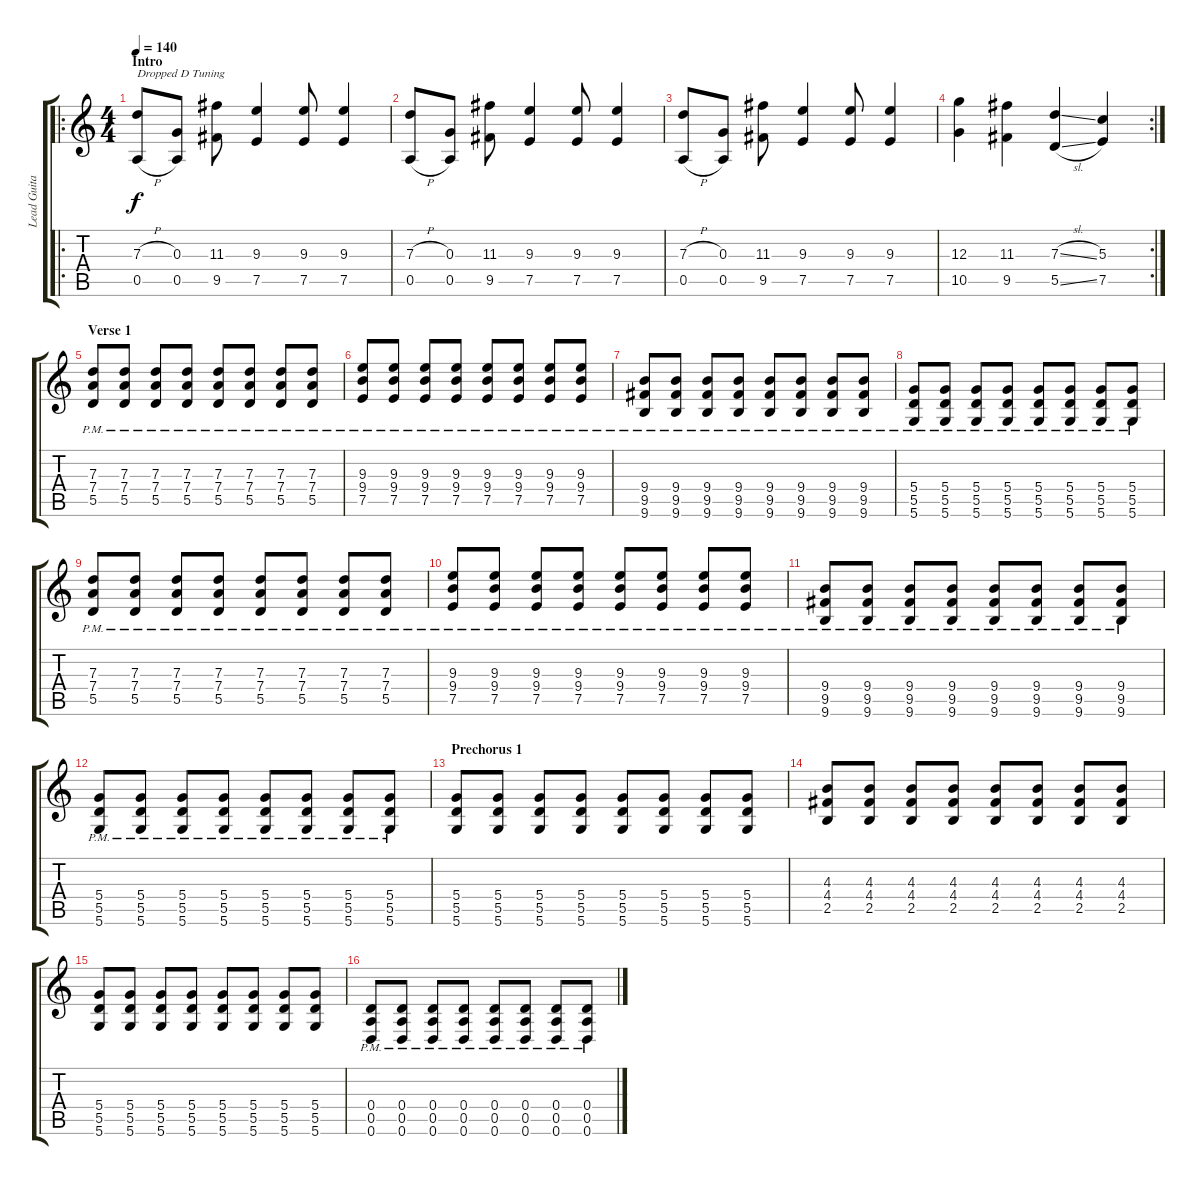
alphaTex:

\track ("Lead Guitar" "Lead Guita") {instrument distortionguitar}
\staff {score tabs}
\tuning (E4 B3 G3 D3 A2 D2) {hide}
\ro
\ts (4 4)
\section ("" "Intro")
\tempo 140
\clef g2
\ks c
(7.3{h} 0.5{h}).8{txt "Dropped D Tuning" dy f instrument distortionguitar} (0.3 0.5).8 (11.3 9.5).8 (9.3 7.5).4 (9.3 7.5).8 (9.3 7.5).4 |
(7.3{h} 0.5{h}).8 (0.3 0.5).8 (11.3 9.5).8 (9.3 7.5).4 (9.3 7.5).8 (9.3 7.5).4 |
(7.3{h} 0.5{h}).8 (0.3 0.5).8 (11.3 9.5).8 (9.3 7.5).4 (9.3 7.5).8 (9.3 7.5).4 |
\rc 2
(12.3 10.5).4 (11.3 9.5).4 (7.3{sl} 5.5{sl}).4 (5.3 7.5).4 |
\section ("" "Verse 1")
(7.3{pm} 7.4{pm} 5.5{pm}).8 (7.3{pm} 7.4{pm} 5.5{pm}).8 (7.3{pm} 7.4{pm} 5.5{pm}).8 (7.3{pm} 7.4{pm} 5.5{pm}).8 (7.3{pm} 7.4{pm} 5.5{pm}).8 (7.3{pm} 7.4{pm} 5.5{pm}).8 (7.3{pm} 7.4{pm} 5.5{pm}).8 (7.3{pm} 7.4{pm} 5.5{pm}).8 |
(9.3{pm} 9.4{pm} 7.5{pm}).8 (9.3{pm} 9.4{pm} 7.5{pm}).8 (9.3{pm} 9.4{pm} 7.5{pm}).8 (9.3{pm} 9.4{pm} 7.5{pm}).8 (9.3{pm} 9.4{pm} 7.5{pm}).8 (9.3{pm} 9.4{pm} 7.5{pm}).8 (9.3{pm} 9.4{pm} 7.5{pm}).8 (9.3{pm} 9.4{pm} 7.5{pm}).8 |
(9.4{pm} 9.5{pm} 9.6{pm}).8 (9.4{pm} 9.5{pm} 9.6{pm}).8 (9.4{pm} 9.5{pm} 9.6{pm}).8 (9.4{pm} 9.5{pm} 9.6{pm}).8 (9.4{pm} 9.5{pm} 9.6{pm}).8 (9.4{pm} 9.5{pm} 9.6{pm}).8 (9.4{pm} 9.5{pm} 9.6{pm}).8 (9.4{pm} 9.5{pm} 9.6{pm}).8 |
(5.4{pm} 5.5{pm} 5.6{pm}).8 (5.4{pm} 5.5{pm} 5.6{pm}).8 (5.4{pm} 5.5{pm} 5.6{pm}).8 (5.4{pm} 5.5{pm} 5.6{pm}).8 (5.4{pm} 5.5{pm} 5.6{pm}).8 (5.4{pm} 5.5{pm} 5.6{pm}).8 (5.4{pm} 5.5{pm} 5.6{pm}).8 (5.4{pm} 5.5{pm} 5.6{pm}).8 |
(7.3{pm} 7.4{pm} 5.5{pm}).8 (7.3{pm} 7.4{pm} 5.5{pm}).8 (7.3{pm} 7.4{pm} 5.5{pm}).8 (7.3{pm} 7.4{pm} 5.5{pm}).8 (7.3{pm} 7.4{pm} 5.5{pm}).8 (7.3{pm} 7.4{pm} 5.5{pm}).8 (7.3{pm} 7.4{pm} 5.5{pm}).8 (7.3{pm} 7.4{pm} 5.5{pm}).8 |
(9.3{pm} 9.4{pm} 7.5{pm}).8 (9.3{pm} 9.4{pm} 7.5{pm}).8 (9.3{pm} 9.4{pm} 7.5{pm}).8 (9.3{pm} 9.4{pm} 7.5{pm}).8 (9.3{pm} 9.4{pm} 7.5{pm}).8 (9.3{pm} 9.4{pm} 7.5{pm}).8 (9.3{pm} 9.4{pm} 7.5{pm}).8 (9.3{pm} 9.4{pm} 7.5{pm}).8 |
(9.4{pm} 9.5{pm} 9.6{pm}).8 (9.4{pm} 9.5{pm} 9.6{pm}).8 (9.4{pm} 9.5{pm} 9.6{pm}).8 (9.4{pm} 9.5{pm} 9.6{pm}).8 (9.4{pm} 9.5{pm} 9.6{pm}).8 (9.4{pm} 9.5{pm} 9.6{pm}).8 (9.4{pm} 9.5{pm} 9.6{pm}).8 (9.4{pm} 9.5{pm} 9.6{pm}).8 |
(5.4{pm} 5.5{pm} 5.6{pm}).8 (5.4{pm} 5.5{pm} 5.6{pm}).8 (5.4{pm} 5.5{pm} 5.6{pm}).8 (5.4{pm} 5.5{pm} 5.6{pm}).8 (5.4{pm} 5.5{pm} 5.6{pm}).8 (5.4{pm} 5.5{pm} 5.6{pm}).8 (5.4{pm} 5.5{pm} 5.6{pm}).8 (5.4{pm} 5.5{pm} 5.6{pm}).8 |
\section ("" "Prechorus 1")
(5.4 5.5 5.6).8 (5.4 5.5 5.6).8 (5.4 5.5 5.6).8 (5.4 5.5 5.6).8 (5.4 5.5 5.6).8 (5.4 5.5 5.6).8 (5.4 5.5 5.6).8 (5.4 5.5 5.6).8 |
(4.3 4.4 2.5).8 (4.3 4.4 2.5).8 (4.3 4.4 2.5).8 (4.3 4.4 2.5).8 (4.3 4.4 2.5).8 (4.3 4.4 2.5).8 (4.3 4.4 2.5).8 (4.3 4.4 2.5).8 |
(5.4 5.5 5.6).8 (5.4 5.5 5.6).8 (5.4 5.5 5.6).8 (5.4 5.5 5.6).8 (5.4 5.5 5.6).8 (5.4 5.5 5.6).8 (5.4 5.5 5.6).8 (5.4 5.5 5.6).8 |
(0.4{pm} 0.5{pm} 0.6{pm}).8 (0.4{pm} 0.5{pm} 0.6{pm}).8 (0.4{pm} 0.5{pm} 0.6{pm}).8 (0.4{pm} 0.5{pm} 0.6{pm}).8 (0.4{pm} 0.5{pm} 0.6{pm}).8 (0.4{pm} 0.5{pm} 0.6{pm}).8 (0.4{pm} 0.5{pm} 0.6{pm}).8 (0.4{pm} 0.5{pm} 0.6{pm}).8
